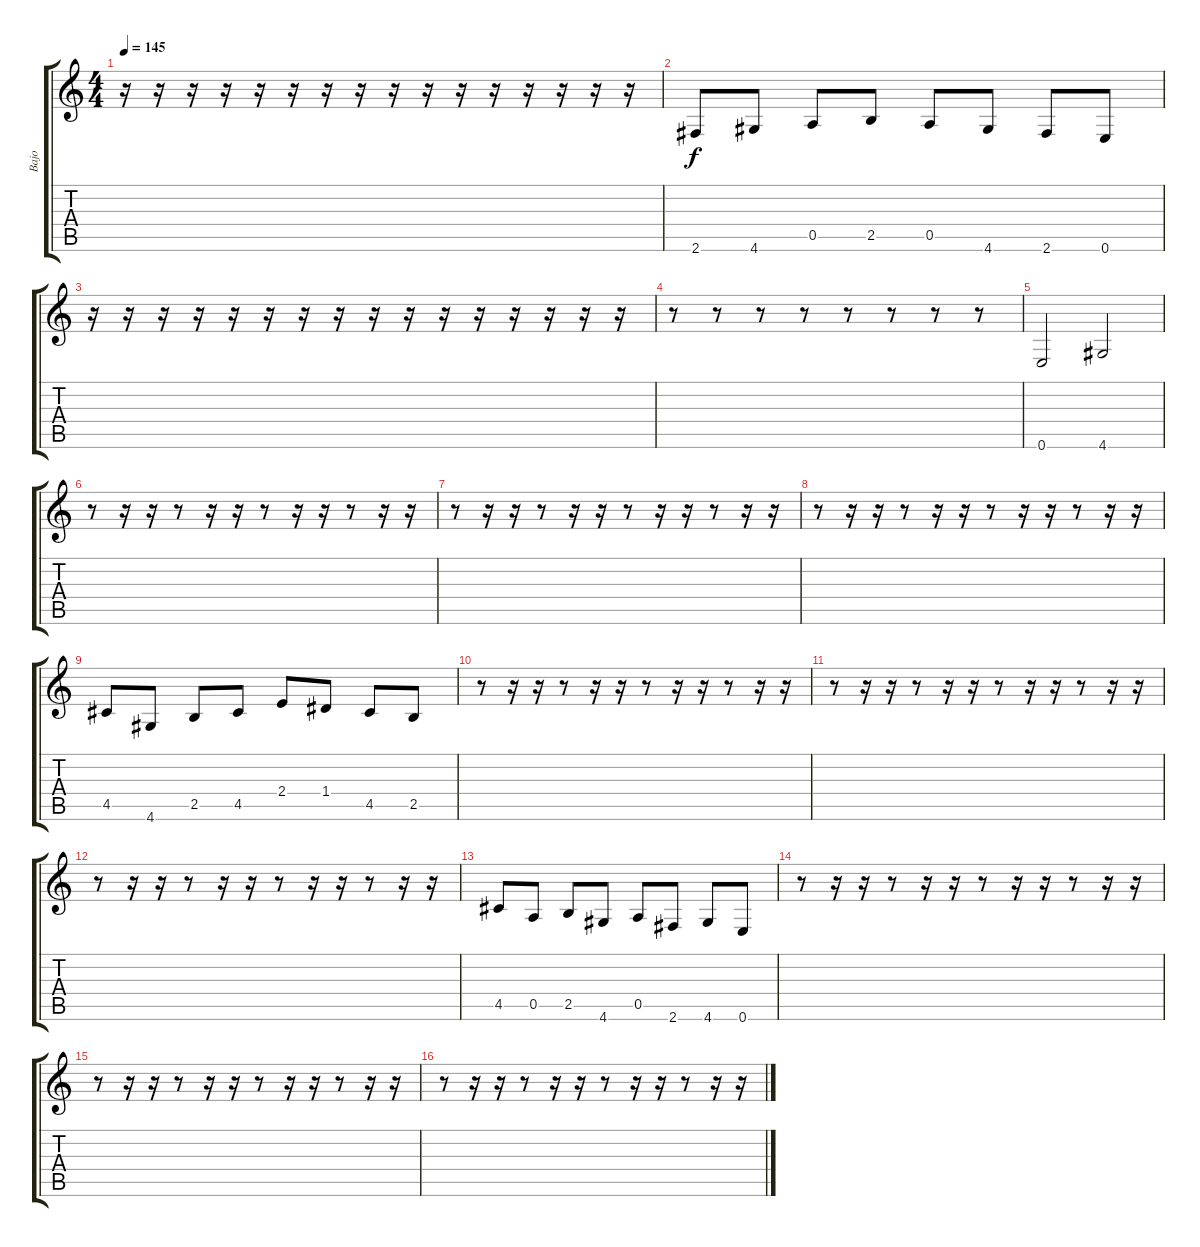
\track ("Bajo" "Bajo") {instrument electricbassfinger}
\staff {score tabs}
\tuning (E4 B3 G3 D3 A2 E2) {hide}
\ts (4 4)
\tempo 145
\clef g2
\ks c
r.16{dy f} r.16 r.16 r.16 r.16 r.16 r.16 r.16 r.16 r.16 r.16 r.16 r.16 r.16 r.16 r.16 |
2.6.8 4.6.8 0.5.8 2.5.8 0.5.8 4.6.8 2.6.8 0.6.8 |
r.16 r.16 r.16 r.16 r.16 r.16 r.16 r.16 r.16 r.16 r.16 r.16 r.16 r.16 r.16 r.16 |
r.8 r.8 r.8 r.8 r.8 r.8 r.8 r.8 |
0.6.2 4.6.2 |
r.8 r.16 r.16 r.8 r.16 r.16 r.8 r.16 r.16 r.8 r.16 r.16 |
r.8 r.16 r.16 r.8 r.16 r.16 r.8 r.16 r.16 r.8 r.16 r.16 |
r.8 r.16 r.16 r.8 r.16 r.16 r.8 r.16 r.16 r.8 r.16 r.16 |
4.5.8 4.6.8 2.5.8 4.5.8 2.4.8 1.4.8 4.5.8 2.5.8 |
r.8 r.16 r.16 r.8 r.16 r.16 r.8 r.16 r.16 r.8 r.16 r.16 |
r.8 r.16 r.16 r.8 r.16 r.16 r.8 r.16 r.16 r.8 r.16 r.16 |
r.8 r.16 r.16 r.8 r.16 r.16 r.8 r.16 r.16 r.8 r.16 r.16 |
4.5.8 0.5.8 2.5.8 4.6.8 0.5.8 2.6.8 4.6.8 0.6.8 |
r.8 r.16 r.16 r.8 r.16 r.16 r.8 r.16 r.16 r.8 r.16 r.16 |
r.8 r.16 r.16 r.8 r.16 r.16 r.8 r.16 r.16 r.8 r.16 r.16 |
r.8 r.16 r.16 r.8 r.16 r.16 r.8 r.16 r.16 r.8 r.16 r.16
